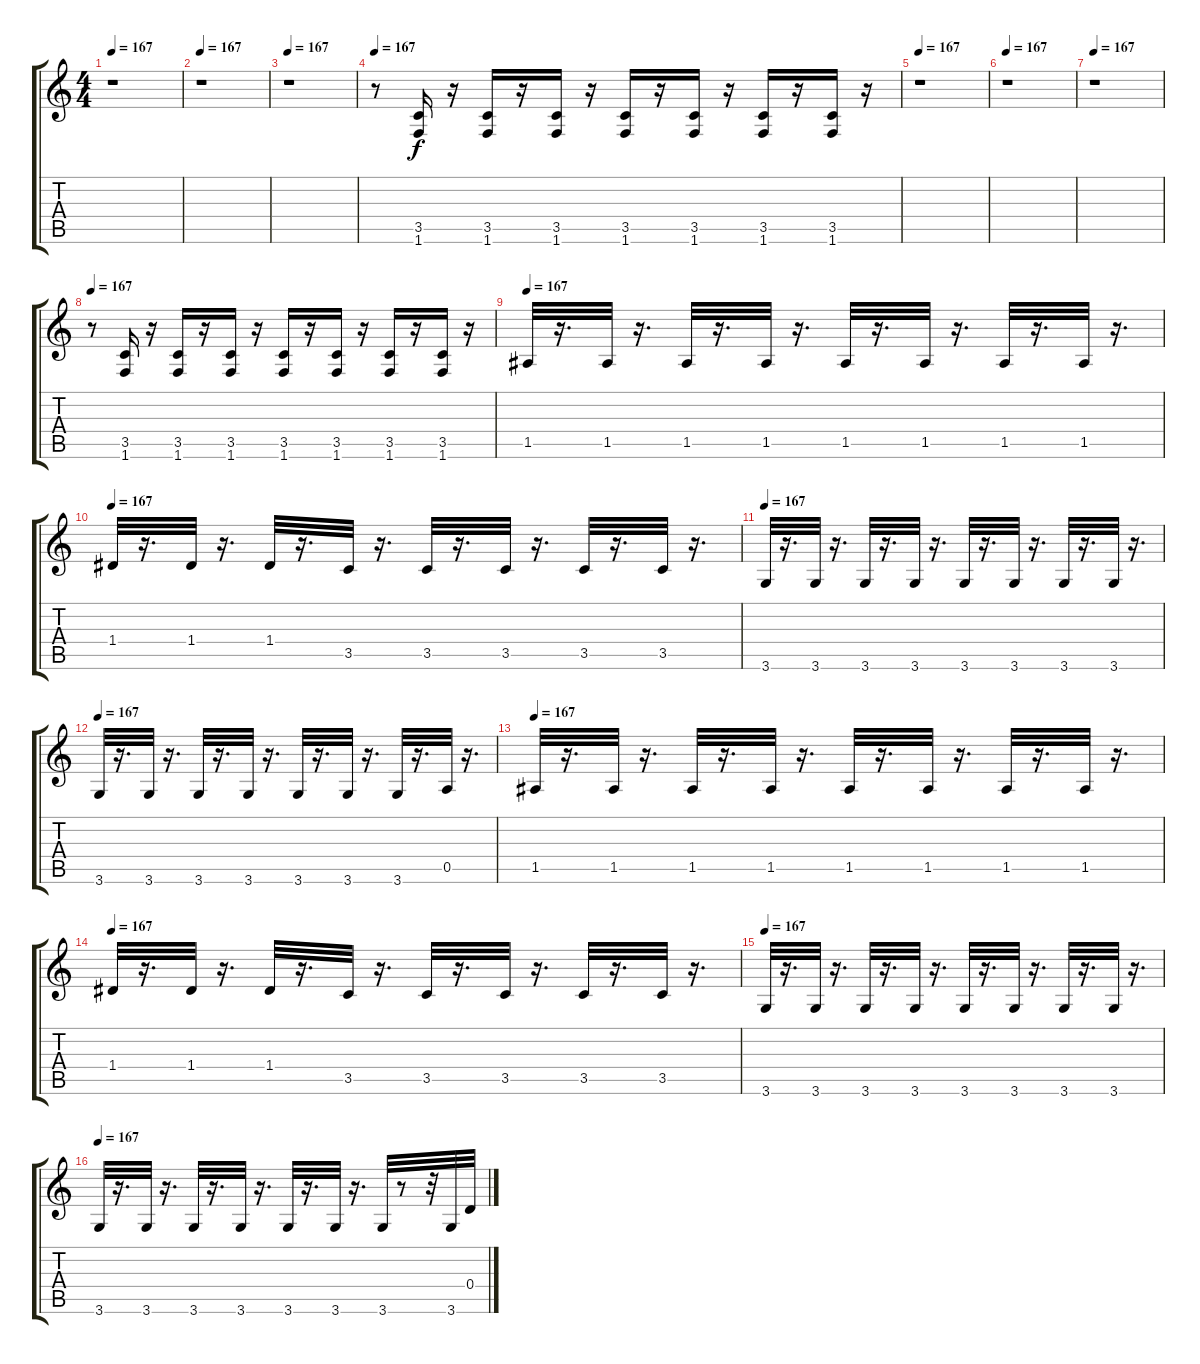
\track "" {instrument distortionguitar}
\staff {score tabs}
\tuning (E4 B3 G3 D3 A2 E2) {hide}
\ts (4 4)
\tempo 167
\clef g2
\ks c
r.1{dy f} |
\tempo 167
r.1 |
\tempo 167
r.1 |
\tempo 167
r.8 (3.5 1.6).16 r.16 (3.5 1.6).16 r.16 (3.5 1.6).16 r.16 (3.5 1.6).16 r.16 (3.5 1.6).16 r.16 (3.5 1.6).16 r.16 (3.5 1.6).16 r.16 |
\tempo 167
r.1 |
\tempo 167
r.1 |
\tempo 167
r.1 |
\tempo 167
r.8 (3.5 1.6).16 r.16 (3.5 1.6).16 r.16 (3.5 1.6).16 r.16 (3.5 1.6).16 r.16 (3.5 1.6).16 r.16 (3.5 1.6).16 r.16 (3.5 1.6).16 r.16 |
\tempo 167
1.5.32 r.16{d} 1.5.32 r.16{d} 1.5.32 r.16{d} 1.5.32 r.16{d} 1.5.32 r.16{d} 1.5.32 r.16{d} 1.5.32 r.16{d} 1.5.32 r.16{d} |
\tempo 167
1.4.32 r.16{d} 1.4.32 r.16{d} 1.4.32 r.16{d} 3.5.32 r.16{d} 3.5.32 r.16{d} 3.5.32 r.16{d} 3.5.32 r.16{d} 3.5.32 r.16{d} |
\tempo 167
3.6.32 r.16{d} 3.6.32 r.16{d} 3.6.32 r.16{d} 3.6.32 r.16{d} 3.6.32 r.16{d} 3.6.32 r.16{d} 3.6.32 r.16{d} 3.6.32 r.16{d} |
\tempo 167
3.6.32 r.16{d} 3.6.32 r.16{d} 3.6.32 r.16{d} 3.6.32 r.16{d} 3.6.32 r.16{d} 3.6.32 r.16{d} 3.6.32 r.16{d} 0.5.32 r.16{d} |
\tempo 167
1.5.32 r.16{d} 1.5.32 r.16{d} 1.5.32 r.16{d} 1.5.32 r.16{d} 1.5.32 r.16{d} 1.5.32 r.16{d} 1.5.32 r.16{d} 1.5.32 r.16{d} |
\tempo 167
1.4.32 r.16{d} 1.4.32 r.16{d} 1.4.32 r.16{d} 3.5.32 r.16{d} 3.5.32 r.16{d} 3.5.32 r.16{d} 3.5.32 r.16{d} 3.5.32 r.16{d} |
\tempo 167
3.6.32 r.16{d} 3.6.32 r.16{d} 3.6.32 r.16{d} 3.6.32 r.16{d} 3.6.32 r.16{d} 3.6.32 r.16{d} 3.6.32 r.16{d} 3.6.32 r.16{d} |
\tempo 167
3.6.32 r.16{d} 3.6.32 r.16{d} 3.6.32 r.16{d} 3.6.32 r.16{d} 3.6.32 r.16{d} 3.6.32 r.16{d} 3.6.32 r.8 r.32 3.6.32 0.4.32
